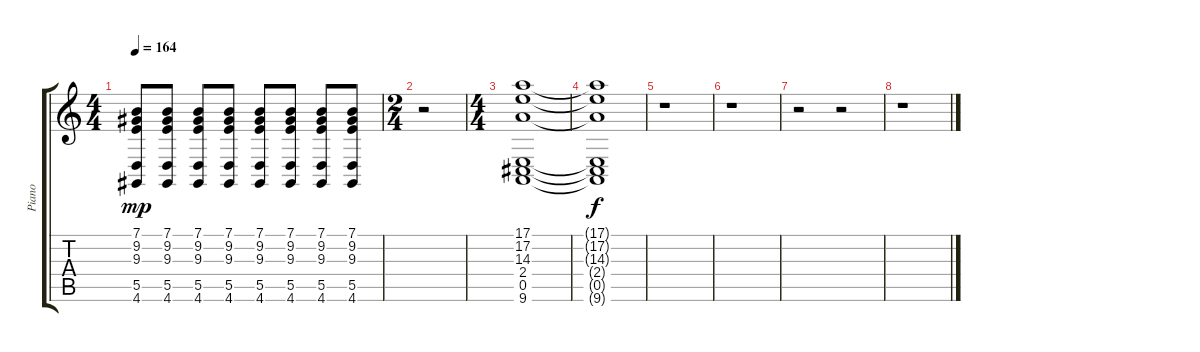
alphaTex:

\track ("Piano" "Piano") {instrument acousticgrandpiano}
\staff {score tabs}
\tuning (E4 B3 G3 D3 A2 E2) {hide}
\ts (4 4)
\tempo 164
\clef g2
\ks c
(7.1 9.2 9.3 5.5 4.6).8{dy mp} (7.1 9.2 9.3 5.5 4.6).8 (7.1 9.2 9.3 5.5 4.6).8 (7.1 9.2 9.3 5.5 4.6).8 (7.1 9.2 9.3 5.5 4.6).8 (7.1 9.2 9.3 5.5 4.6).8 (7.1 9.2 9.3 5.5 4.6).8 (7.1 9.2 9.3 5.5 4.6).8 |
\ts (2 4)
r.2 |
\ts (4 4)
(17.1 17.2 14.3 2.4 0.5 9.6).1 |
(17.1{t} 17.2{t} 14.3{t} 2.4{t} 0.5{t} 9.6{t}).1{dy f} |
r.1 |
r.1 |
r.2 r.2 |
r.1
